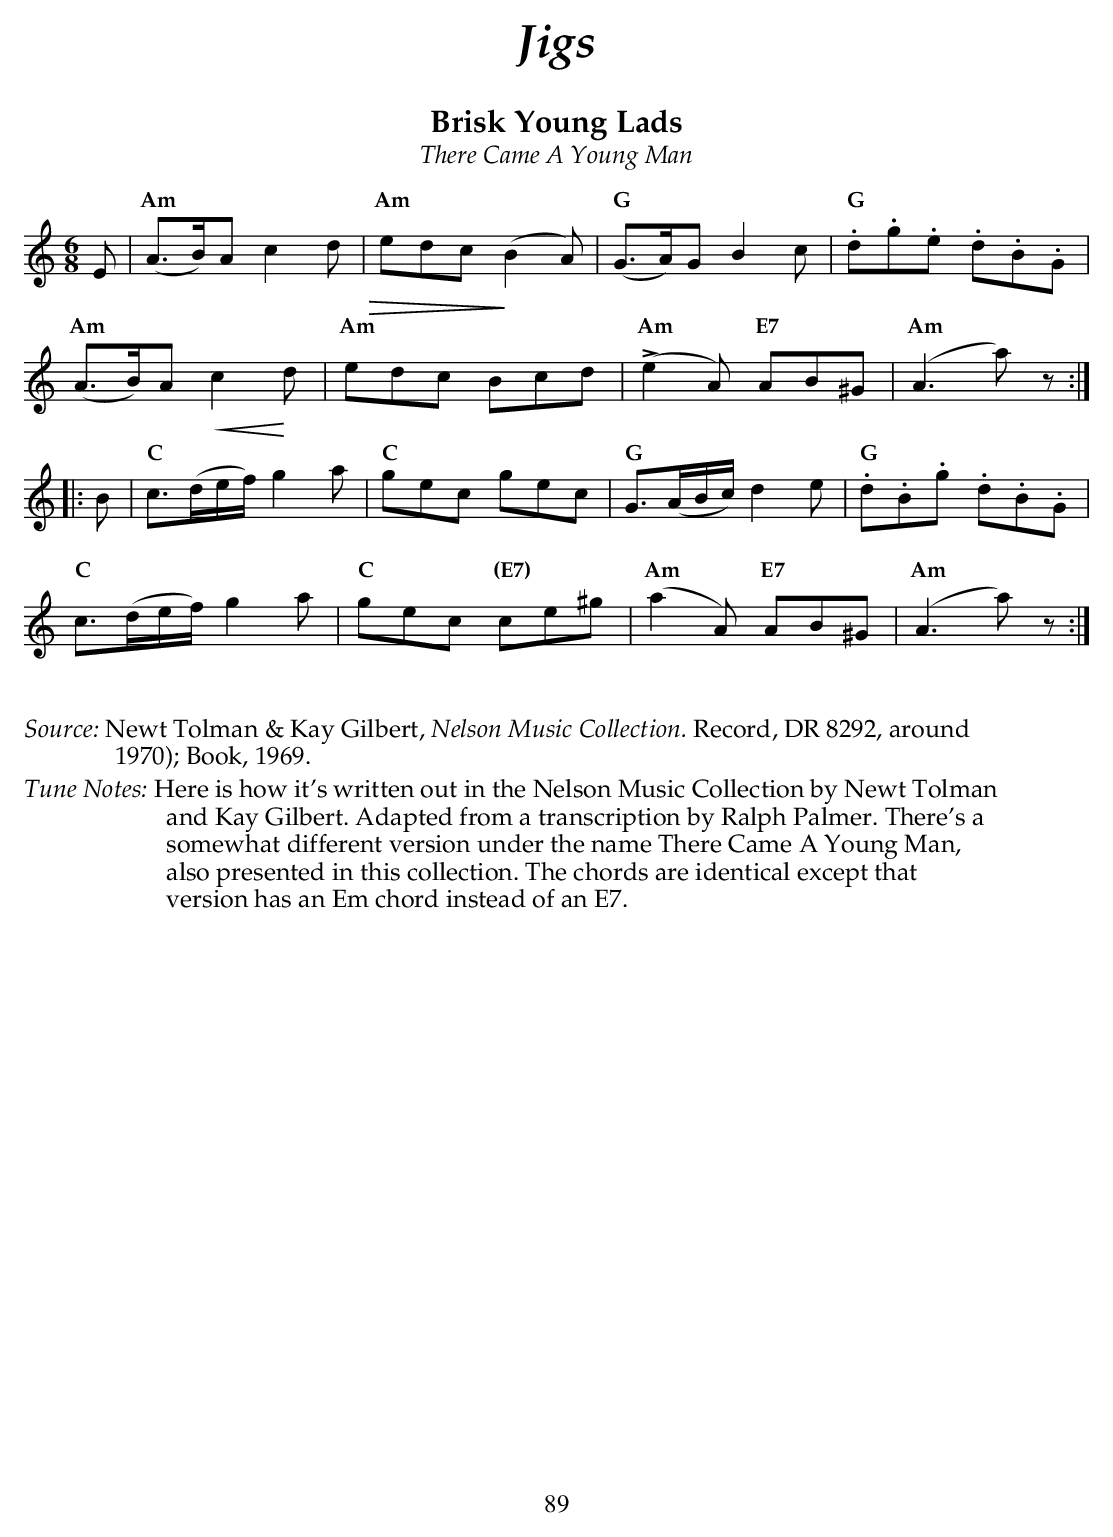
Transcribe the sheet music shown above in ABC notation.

X:1
T:Brisk Young Lads
T:There Came A Young Man
U:s = !slide!
U:t = !trill!
M:6/8
L:1/8
K:Am
E |\
"Am" (A>B)A c2d  !diminuendo(! | "Am" edc !diminuendo)! (B2A) | "G" (G>A)G B2c | "G" .d.g.e .d.B.G |
"Am" (A>B)A !crescendo(! c2!crescendo)!d | "Am" edc Bcd | "Am" L(e2A) "E7" AB^G | "Am" (A3 a) z :|
||: B |\
"C" c>(de/2f/2) g2a | "C" gec gec | "G" G>(AB/2c/2) d2e |  "G" .d.B.g .d.B.G |
"C" c>(de/2f/2) g2a | "C" gec "(E7)"ce^g | "Am" (a2A) "E7" AB^G | "Am" (A3 a) z :|
